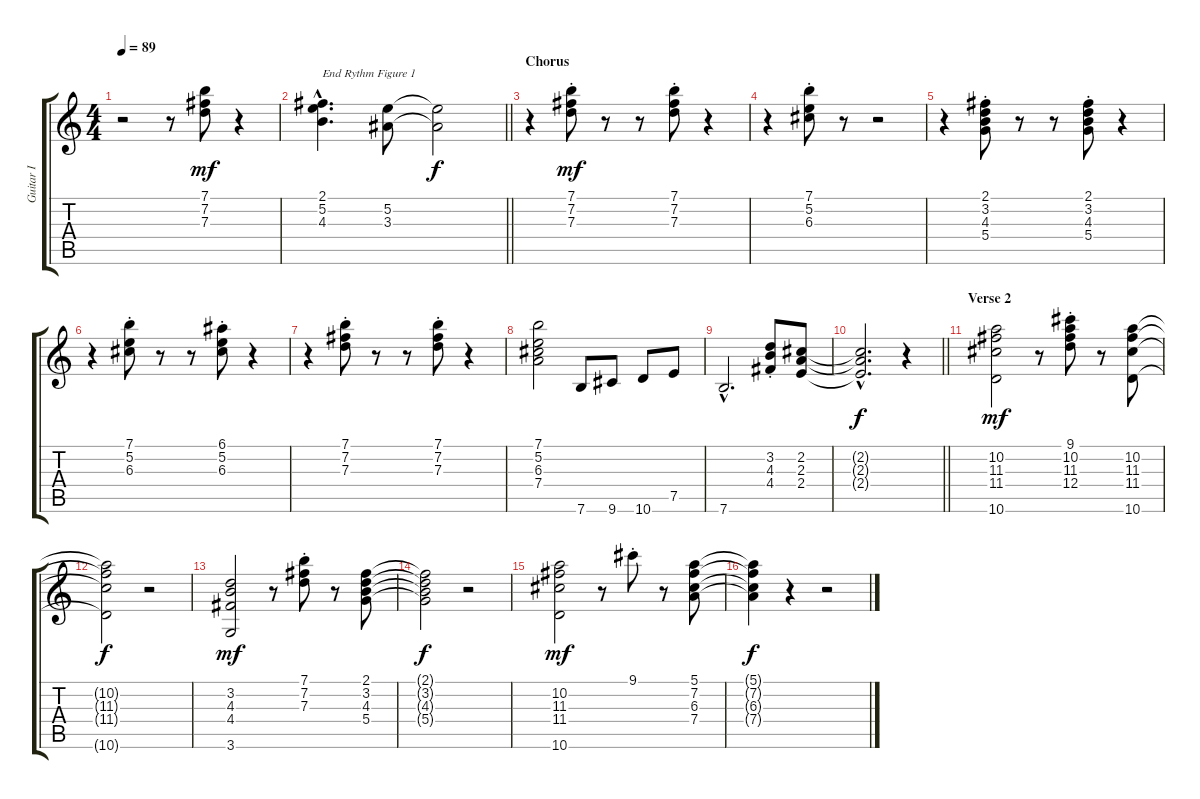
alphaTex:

\track ("Guitar I" "Guitar I") {instrument electricguitarclean}
\staff {score tabs}
\tuning (E4 B3 G3 D3 A2 E2) {hide}
\ts (4 4)
\tempo 89
\clef g2
\ks c
r.2{dy f} r.8 (7.1 7.2 7.3).8{dy mf} r.4 |
\barLineRight lightlight
(2.1{hac} 5.2{hac} 4.3{hac}).4{d txt "End Rythm Figure 1"} (5.2 3.3).8 (5.2{t} 3.3{t}).2{dy f} |
\section ("" "Chorus")
r.4 (7.1{st} 7.2{st} 7.3{st}).8{dy mf} r.8 r.8 (7.1{st} 7.2{st} 7.3{st}).8 r.4 |
r.4 (7.1{st} 5.2{st} 6.3{st}).8 r.8 r.2 |
r.4 (2.1{st} 3.2{st} 4.3{st} 5.4{st}).8 r.8 r.8 (2.1{st} 3.2{st} 4.3{st} 5.4{st}).8 r.4 |
r.4 (7.1{st} 5.2{st} 6.3{st}).8 r.8 r.8 (6.1{st} 5.2{st} 6.3{st}).8 r.4 |
r.4 (7.1{st} 7.2{st} 7.3{st}).8 r.8 r.8 (7.1{st} 7.2{st} 7.3{st}).8 r.4 |
(7.1 5.2 6.3 7.4).2 7.6.8 9.6.8 10.6.8 7.5.8 |
7.6{hac}.2{d} (3.2{st} 4.3{st} 4.4{st}).8 (2.2 2.3 2.4).8 |
\barLineRight lightlight
(2.2{hac t} 2.3{hac t} 2.4{hac t}).2{d dy f} r.4 |
\section ("" "Verse 2")
(10.2 11.3 11.4 10.6).2{dy mf} r.8 (9.1{st} 10.2{st} 11.3{st} 12.4{st}).8 r.8 (10.2 11.3 11.4 10.6).8 |
(10.2{t} 11.3{t} 11.4{t} 10.6{t}).2{dy f} r.2 |
(3.2 4.3 4.4 3.6).2{dy mf} r.8 (7.1{st} 7.2{st} 7.3{st}).8 r.8 (2.1 3.2 4.3 5.4).8 |
(2.1{t} 3.2{t} 4.3{t} 5.4{t}).2{dy f} r.2 |
(10.2 11.3 11.4 10.6).2{dy mf} r.8 9.1{st}.8 r.8 (5.1 7.2 6.3 7.4).8 |
(5.1{t} 7.2{t} 6.3{t} 7.4{t}).4{dy f} r.4 r.2
